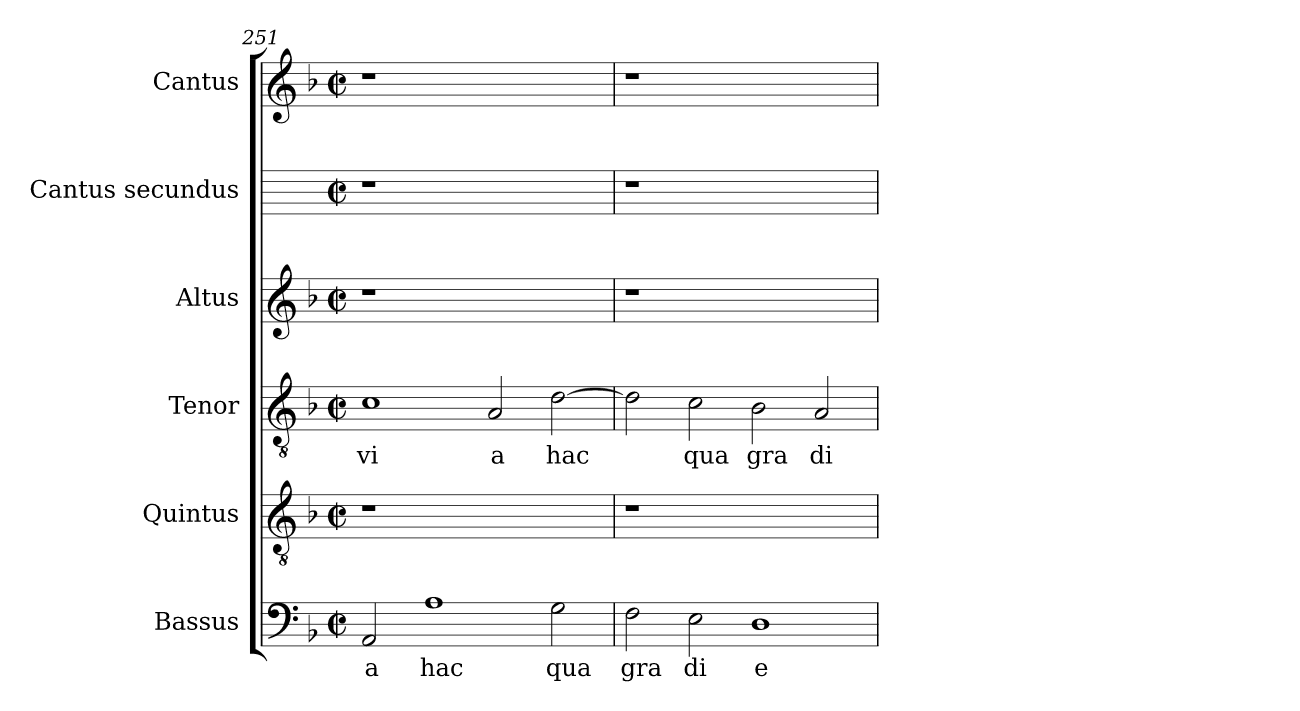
**kern	**text	**kern	**kern	**text	**kern	**kern	**kern
*part6	*part6	*part5	*part4	*part4	*part3	*part2	*part1
*staff6	*staff6	*staff5	*staff4	*staff4	*staff3	*staff2	*staff1
*I"Bassus	*	*I"Quintus	*I"Tenor	*	*I"Altus	*I"Cantus  secundus	*I"Cantus
*I'B	*	*I'Q	*I'T	*	*I'A	*	*I'C
*clefF4	*	*clefGv2	*clefGv2	*	*clefG2	*	*clefG2
*k[b-]	*	*k[b-]	*k[b-]	*	*k[b-]	*k[]	*k[b-]
*F:	*	*F:	*F:	*	*F:	*C:	*F:
*M2/2	*	*M2/2	*M2/2	*	*M2/2	*M2/2	*M2/2
*met(c|)	*	*met(c|)	*met(c|)	*	*met(c|)	*met(c|)	*met(c|)
=251	=251	=251	=251	=251	=251	=251	=251
!	!LO:LY:b:cj	!	!	!LO:LY:b:cj	!	!	!
2AA/	a	1r	1c	vi	1r	1r	1r
!	!LO:LY:b:cj	!	!	!	!	!	!
1A	hac	.	.	.	.	.	.
!	!	!	!	!LO:LY:b:cj	!	!	!
.	.	1ryy	2A/	a	1ryy	1ryy	1ryy
!	!LO:LY:b:cj	!	!	!LO:LY:b:cj	!	!	!
2G\	qua	.	[>2d\	hac	.	.	.
=252	=252	=252	=252	=252	=252	=252	=252
!	!LO:LY:b:cj	!	!	!LO:LY:b:cj	!	!	!
2F\	gra	1r	2d\]	.	1r	1r	1r
!	!LO:LY:b:cj	!	!	!LO:LY:b:cj	!	!	!
2E\	di	.	2c\	qua	.	.	.
!	!LO:LY:b:cj	!	!	!LO:LY:b:cj	!	!	!
1D	e	1ryy	2B-\	gra	1ryy	1ryy	1ryy
!	!	!	!	!LO:LY:b:cj	!	!	!
.	.	.	2A/	di	.	.	.
=	=	=	=	=	=	=	=
*-	*-	*-	*-	*-	*-	*-	*-
